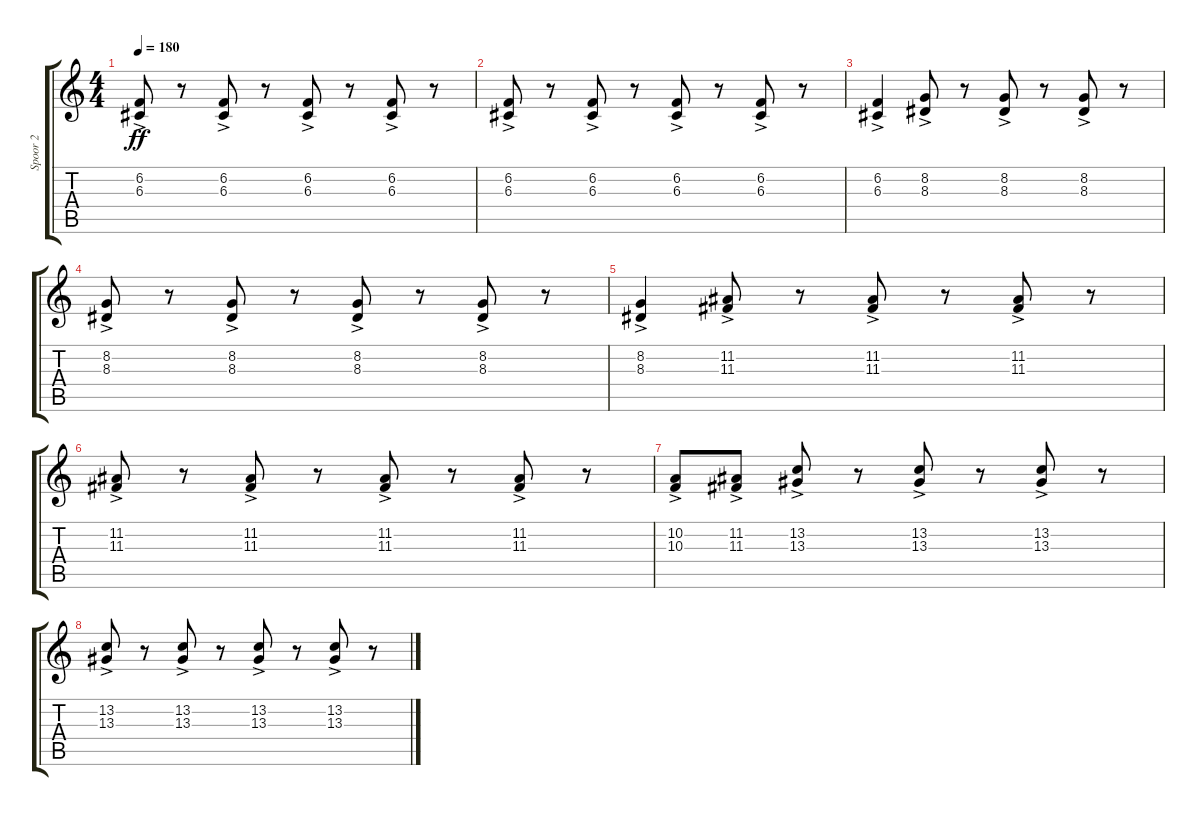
\track ("Spoor 2" "Spoor 2") {instrument violin}
\staff {score tabs}
\tuning (E4 B3 G3 D3 A2 E2) {hide}
\ts (4 4)
\tempo 180
\clef g2
\ks c
(6.2{ac} 6.3{ac}).8{dy ff} r.8 (6.2{ac} 6.3{ac}).8 r.8 (6.2{ac} 6.3{ac}).8 r.8 (6.2{ac} 6.3{ac}).8 r.8 |
(6.2{ac} 6.3{ac}).8 r.8 (6.2{ac} 6.3{ac}).8 r.8 (6.2{ac} 6.3{ac}).8 r.8 (6.2{ac} 6.3{ac}).8 r.8 |
(6.2{ac} 6.3{ac}).4 (8.2{ac} 8.3{ac}).8 r.8 (8.2{ac} 8.3{ac}).8 r.8 (8.2{ac} 8.3{ac}).8 r.8 |
(8.2{ac} 8.3{ac}).8 r.8 (8.2{ac} 8.3{ac}).8 r.8 (8.2{ac} 8.3{ac}).8 r.8 (8.2{ac} 8.3{ac}).8 r.8 |
(8.2{ac} 8.3{ac}).4 (11.2{ac} 11.3{ac}).8 r.8 (11.2{ac} 11.3{ac}).8 r.8 (11.2{ac} 11.3{ac}).8 r.8 |
(11.2{ac} 11.3{ac}).8 r.8 (11.2{ac} 11.3{ac}).8 r.8 (11.2{ac} 11.3{ac}).8 r.8 (11.2{ac} 11.3{ac}).8 r.8 |
(10.2{ac} 10.3{ac}).8 (11.2{ac} 11.3{ac}).8 (13.2{ac} 13.3{ac}).8 r.8 (13.2{ac} 13.3{ac}).8 r.8 (13.2{ac} 13.3{ac}).8 r.8 |
(13.2{ac} 13.3{ac}).8 r.8 (13.2{ac} 13.3{ac}).8 r.8 (13.2{ac} 13.3{ac}).8 r.8 (13.2{ac} 13.3{ac}).8 r.8
